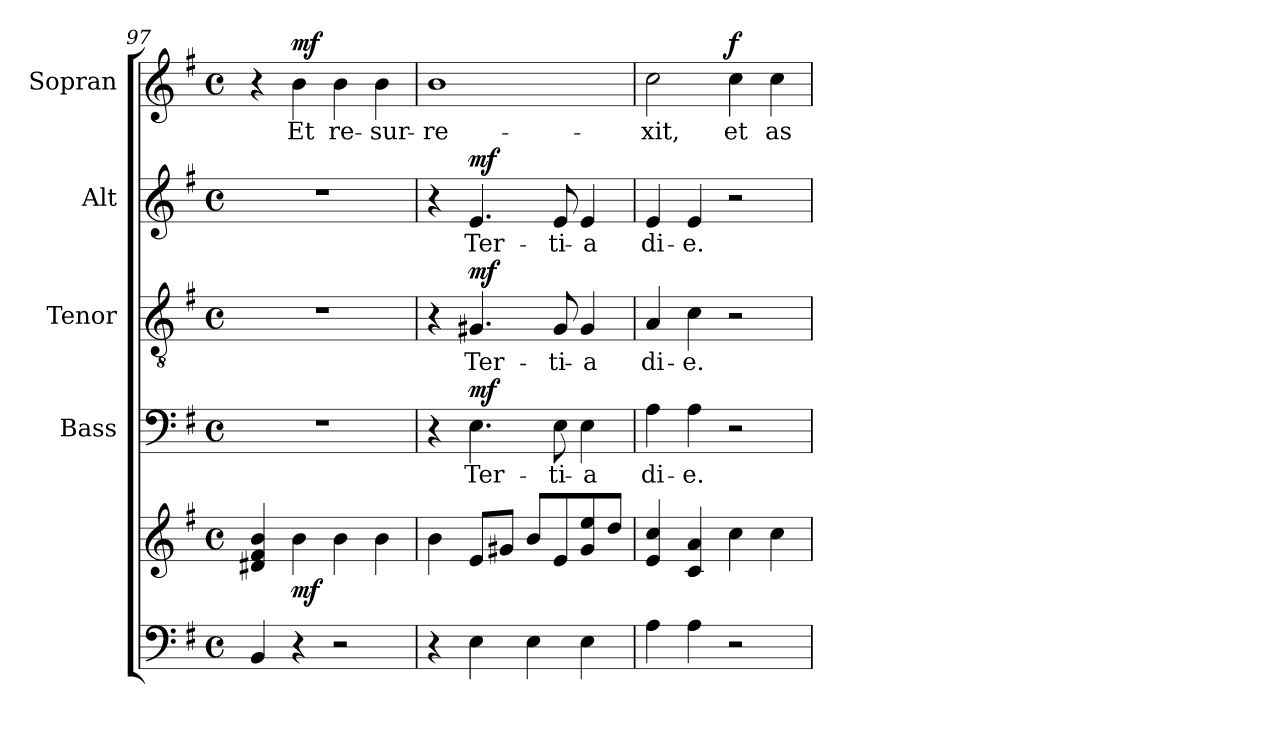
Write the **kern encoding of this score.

**kern	**kern	**dynam	**kern	**text	**dynam	**kern	**text	**dynam	**kern	**text	**dynam	**kern	**text	**dynam
*part5	*part5	*part5	*part4	*part4	*part4	*part3	*part3	*part3	*part2	*part2	*part2	*part1	*part1	*part1
*staff6	*staff5	*staff5/6	*staff4	*staff4	*staff4	*staff3	*staff3	*staff3	*staff2	*staff2	*staff2	*staff1	*staff1	*staff1
*	*	*	*I"Bass	*	*	*I"Tenor	*	*	*I"Alt	*	*	*I"Sopran	*	*
*	*	*	*I'B.	*	*	*I'T.	*	*	*I'A.	*	*	*I'S.	*	*
*clefF4	*clefG2	*	*clefF4	*	*	*clefGv2	*	*	*clefG2	*	*	*clefG2	*	*
*k[f#]	*k[f#]	*	*k[f#]	*	*	*k[f#]	*	*	*k[f#]	*	*	*k[f#]	*	*
*G:	*G:	*	*G:	*	*	*G:	*	*	*G:	*	*	*G:	*	*
*M4/4	*M4/4	*	*M4/4	*	*	*M4/4	*	*	*M4/4	*	*	*M4/4	*	*
*met(c)	*met(c)	*	*met(c)	*	*	*met(c)	*	*	*met(c)	*	*	*met(c)	*	*
=97	=97	=97	=97	=97	=97	=97	=97	=97	=97	=97	=97	=97	=97	=97
4BB/	4d#X/ 4f#/ 4b/	.	1r	.	.	1r	.	.	1r	.	.	4r	.	.
!	!	!LO:DY:b	!	!	!	!	!	!	!	!	!	!	!LO:LY:b	!LO:DY:a
4r	4b\	mf	.	.	.	.	.	.	.	.	.	4b\	Et	mf
!	!	!	!	!	!	!	!	!	!	!	!	!	!LO:LY:b	!
2r	4b\	.	.	.	.	.	.	.	.	.	.	4b\	re-	.
!	!	!	!	!	!	!	!	!	!	!	!	!	!LO:LY:b	!
.	4b\	.	.	.	.	.	.	.	.	.	.	4b\	-sur-	.
=98	=98	=98	=98	=98	=98	=98	=98	=98	=98	=98	=98	=98	=98	=98
!	!	!	!	!	!	!	!	!	!	!	!	!	!LO:LY:b	!
4r	4b\	.	4r	.	.	4r	.	.	4r	.	.	1b	-re-	.
!	!	!	!	!LO:LY:b	!LO:DY:a	!	!LO:LY:b	!LO:DY:a	!	!LO:LY:b	!LO:DY:a	!	!	!
4E\	8e/L	.	4.E\	Ter-	mf	4.G#X/	Ter-	mf	4.e/	Ter-	mf	.	.	.
.	8g#X/J	.	.	.	.	.	.	.	.	.	.	.	.	.
4E\	8b/L	.	.	.	.	.	.	.	.	.	.	.	.	.
!	!	!	!	!LO:LY:b	!	!	!LO:LY:b	!	!	!LO:LY:b	!	!	!	!
.	8e/	.	8E\	-ti-	.	8G#/	-ti-	.	8e/	-ti-	.	.	.	.
!	!	!	!	!LO:LY:b	!	!	!LO:LY:b	!	!	!LO:LY:b	!	!	!	!
4E\	8g#/ 8ee/	.	4E\	-a	.	4G#/	-a	.	4e/	-a	.	.	.	.
.	8dd/J	.	.	.	.	.	.	.	.	.	.	.	.	.
=99	=99	=99	=99	=99	=99	=99	=99	=99	=99	=99	=99	=99	=99	=99
!	!	!	!	!LO:LY:b	!	!	!LO:LY:b	!	!	!LO:LY:b	!	!	!LO:LY:b	!
4A\	4e/ 4cc/	.	4A\	di-	.	4A/	di-	.	4e/	di-	.	2cc\	-xit,	.
!	!	!	!	!LO:LY:b	!	!	!LO:LY:b	!	!	!LO:LY:b	!	!	!	!
4A\	4c/ 4a/	.	4A\	-e.	.	4c\	-e.	.	4e/	-e.	.	.	.	.
!	!	!	!	!	!	!	!	!	!	!	!	!	!LO:LY:b	!LO:DY:a
2r	4cc\	.	2r	.	.	2r	.	.	2r	.	.	4cc\	et	f
!	!	!	!	!	!	!	!	!	!	!	!	!	!LO:LY:b	!
.	4cc\	.	.	.	.	.	.	.	.	.	.	4cc\	as-	.
=	=	=	=	=	=	=	=	=	=	=	=	=	=	=
*-	*-	*-	*-	*-	*-	*-	*-	*-	*-	*-	*-	*-	*-	*-
